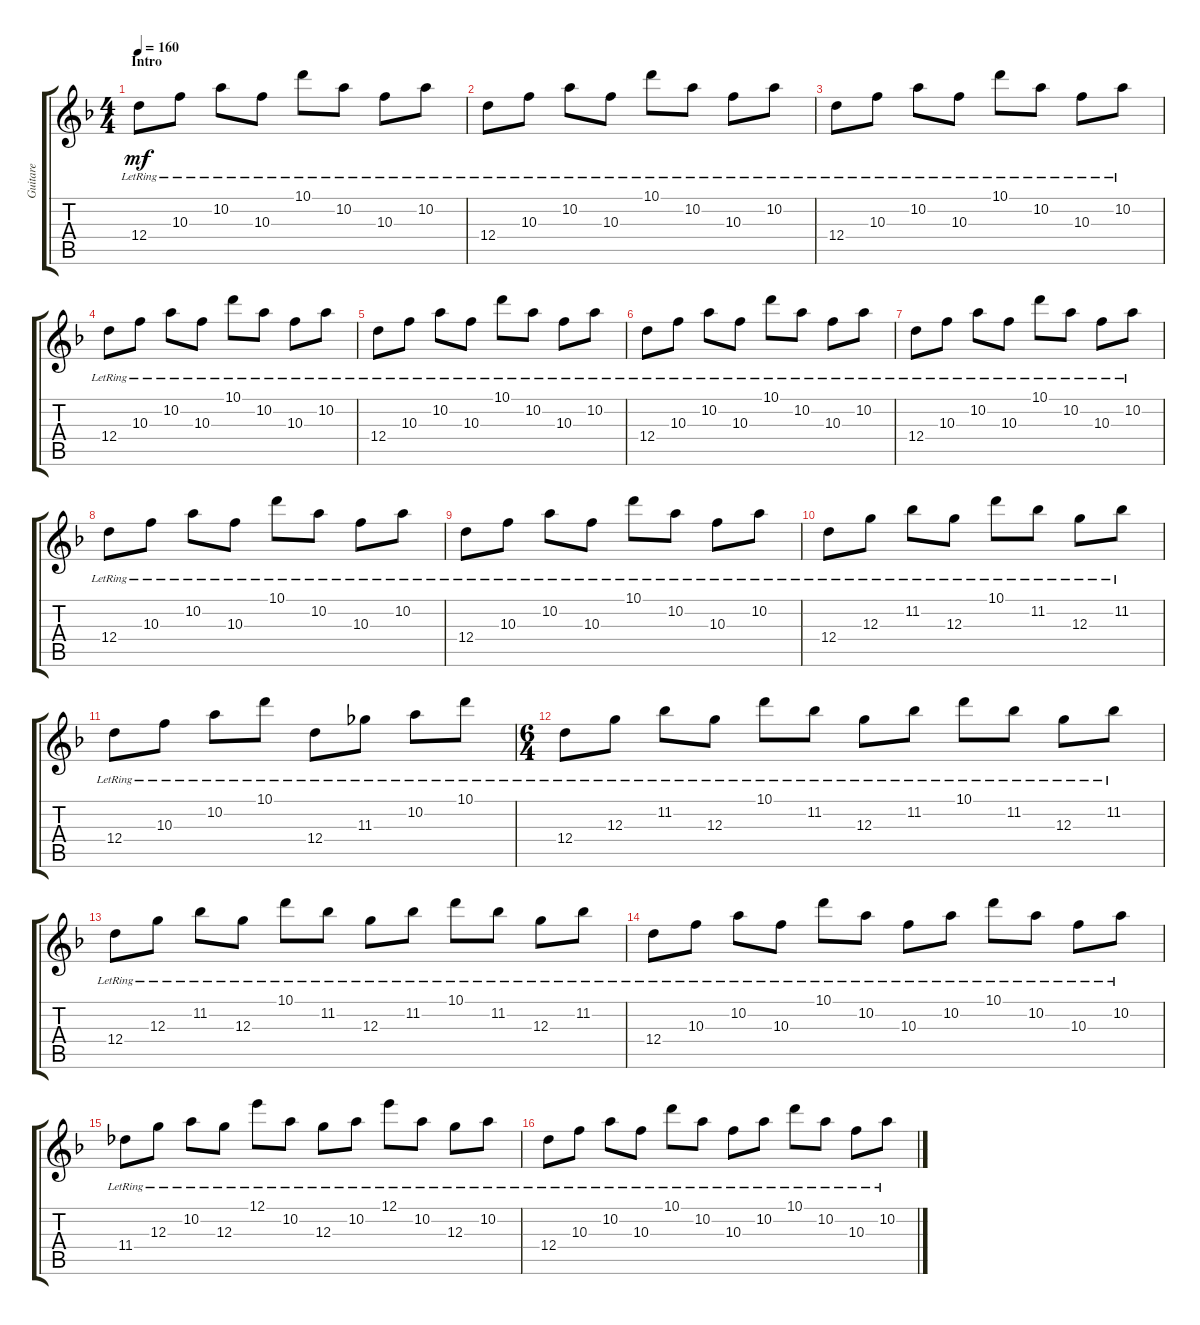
\track ("Guitare " "Guitare ") {instrument electricguitarmuted}
\staff {score tabs}
\tuning (E4 B3 G3 D3 A2 D2) {hide}
\ts (4 4)
\section ("" "Intro")
\tempo 160
\clef g2
\ks f
12.4{lr}.8{dy mf instrument electricguitarmuted} 10.3{lr}.8 10.2{lr}.8 10.3{lr}.8 10.1{lr}.8 10.2{lr}.8 10.3{lr}.8 10.2{lr}.8 |
12.4{lr}.8 10.3{lr}.8 10.2{lr}.8 10.3{lr}.8 10.1{lr}.8 10.2{lr}.8 10.3{lr}.8 10.2{lr}.8 |
12.4{lr}.8 10.3{lr}.8 10.2{lr}.8 10.3{lr}.8 10.1{lr}.8 10.2{lr}.8 10.3{lr}.8 10.2{lr}.8 |
12.4{lr}.8 10.3{lr}.8 10.2{lr}.8 10.3{lr}.8 10.1{lr}.8 10.2{lr}.8 10.3{lr}.8 10.2{lr}.8 |
12.4{lr}.8 10.3{lr}.8 10.2{lr}.8 10.3{lr}.8 10.1{lr}.8 10.2{lr}.8 10.3{lr}.8 10.2{lr}.8 |
12.4{lr}.8 10.3{lr}.8 10.2{lr}.8 10.3{lr}.8 10.1{lr}.8 10.2{lr}.8 10.3{lr}.8 10.2{lr}.8 |
12.4{lr}.8 10.3{lr}.8 10.2{lr}.8 10.3{lr}.8 10.1{lr}.8 10.2{lr}.8 10.3{lr}.8 10.2{lr}.8 |
12.4{lr}.8 10.3{lr}.8 10.2{lr}.8 10.3{lr}.8 10.1{lr}.8 10.2{lr}.8 10.3{lr}.8 10.2{lr}.8 |
12.4{lr}.8 10.3{lr}.8 10.2{lr}.8 10.3{lr}.8 10.1{lr}.8 10.2{lr}.8 10.3{lr}.8 10.2{lr}.8 |
12.4{lr}.8 12.3{lr}.8 11.2{lr}.8 12.3{lr}.8 10.1{lr}.8 11.2{lr}.8 12.3{lr}.8 11.2{lr}.8 |
12.4{lr}.8 10.3{lr}.8 10.2{lr}.8 10.1{lr}.8 12.4{lr}.8 11.3{lr}.8 10.2{lr}.8 10.1{lr}.8 |
\ts (6 4)
12.4{lr}.8 12.3{lr}.8 11.2{lr}.8 12.3{lr}.8 10.1{lr}.8 11.2{lr}.8 12.3{lr}.8 11.2{lr}.8 10.1{lr}.8 11.2{lr}.8 12.3{lr}.8 11.2{lr}.8 |
12.4{lr}.8 12.3{lr}.8 11.2{lr}.8 12.3{lr}.8 10.1{lr}.8 11.2{lr}.8 12.3{lr}.8 11.2{lr}.8 10.1{lr}.8 11.2{lr}.8 12.3{lr}.8 11.2{lr}.8 |
12.4{lr}.8 10.3{lr}.8 10.2{lr}.8 10.3{lr}.8 10.1{lr}.8 10.2{lr}.8 10.3{lr}.8 10.2{lr}.8 10.1{lr}.8 10.2{lr}.8 10.3{lr}.8 10.2{lr}.8 |
11.4{lr}.8 12.3{lr}.8 10.2{lr}.8 12.3{lr}.8 12.1{lr}.8 10.2{lr}.8 12.3{lr}.8 10.2{lr}.8 12.1{lr}.8 10.2{lr}.8 12.3{lr}.8 10.2{lr}.8 |
12.4{lr}.8 10.3{lr}.8 10.2{lr}.8 10.3{lr}.8 10.1{lr}.8 10.2{lr}.8 10.3{lr}.8 10.2{lr}.8 10.1{lr}.8 10.2{lr}.8 10.3{lr}.8 10.2{lr}.8
